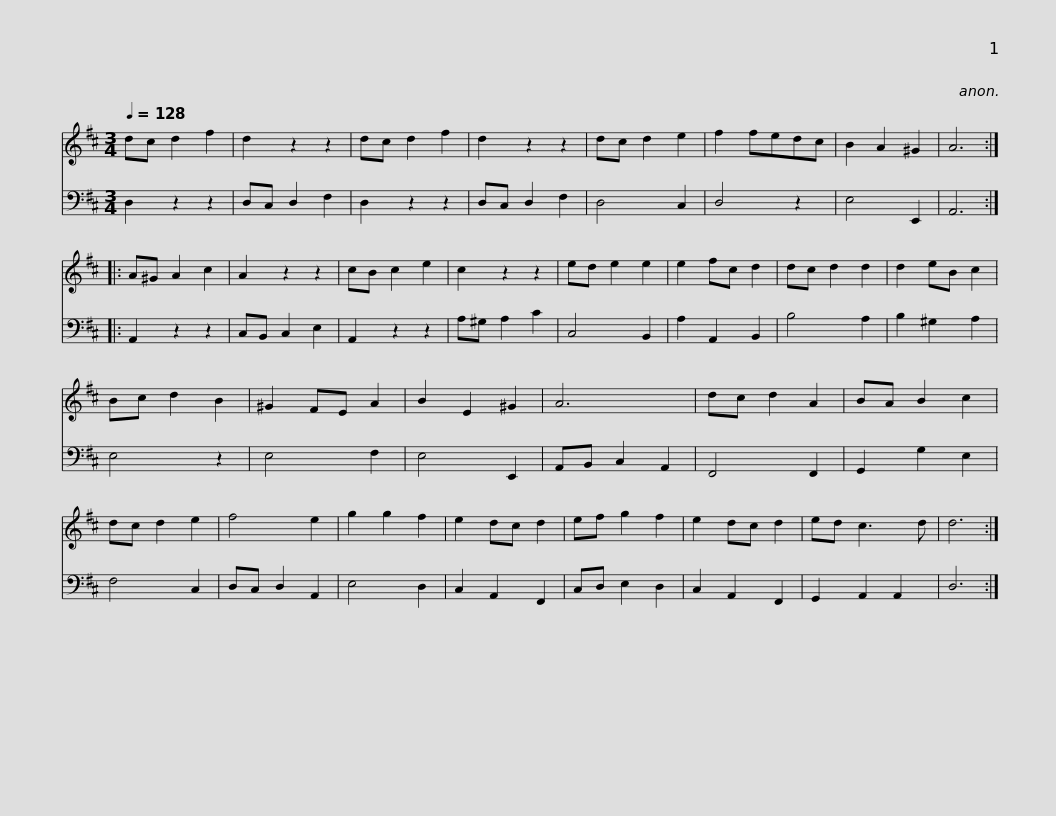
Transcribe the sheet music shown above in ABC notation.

X:1
%%score 1 2
L:1/8
Q:1/4=128
M:3/4
I:linebreak $
K:D
V:1 treble
V:2 bass
V:1
 dc d2 f2 | d2 z2 z2 | dc d2 f2 | d2 z2 z2 | dc d2 e2 | %5
 f2 fedc | B2 A2 ^G2 | A6 :: A^G A2 c2 | A2 z2 z2 |$ %10
 cB c2 e2 | c2 z2 z2 | ed e2 e2 | e2 fc d2 | dc d2 d2 | %15
 d2 eB c2 | Bc d2 B2 | ^G2 FE A2 | B2 E2 ^G2 | A6 |$ %20
 dc d2 A2 | BA B2 c2 | dc d2 e2 | f4 e2 | g2 g2 f2 | %25
 e2 dc d2 | ef g2 f2 | e2 dc d2 | ed c3 d | d6 :| %30
V:2
 D,2 z2 z2 | D,C, D,2 F,2 | D,2 z2 z2 | D,C, D,2 F,2 | D,4 C,2 | %5
 D,4 z2 | E,4 E,,2 | A,,6 :: A,,2 z2 z2 | C,B,, C,2 E,2 |$ %10
 A,,2 z2 z2 | A,^G, A,2 C2 | C,4 B,,2 | A,2 A,,2 B,,2 | B,4 A,2 | %15
 B,2 ^G,2 A,2 | E,4 z2 | E,4 F,2 | E,4 E,,2 | A,,B,, C,2 A,,2 |$ %20
 F,,4 F,,2 | G,,2 G,2 E,2 | F,4 C,2 | D,C, D,2 A,,2 | E,4 D,2 | %25
 C,2 A,,2 F,,2 | C,D, E,2 D,2 | C,2 A,,2 F,,2 | G,,2 A,,2 A,,2 | D,6 :| %30
